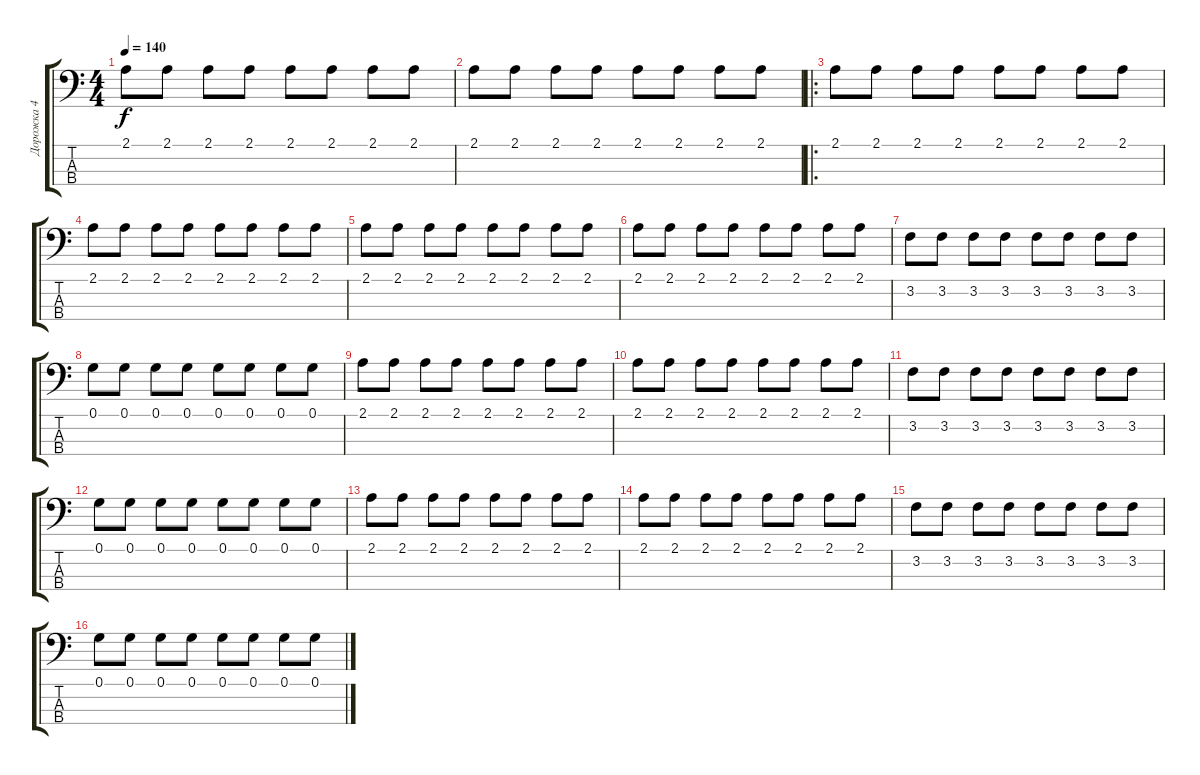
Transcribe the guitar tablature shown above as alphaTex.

\track ("Дорожка 4" "Дорожка 4") {instrument electricbassfinger}
\staff {score tabs}
\tuning (G2 D2 A1 E1) {hide}
\ts (4 4)
\tempo 140
\clef f4
\ks c
2.1.8{dy f} 2.1.8 2.1.8 2.1.8 2.1.8 2.1.8 2.1.8 2.1.8 |
2.1.8 2.1.8 2.1.8 2.1.8 2.1.8 2.1.8 2.1.8 2.1.8 |
\ro
2.1.8 2.1.8 2.1.8 2.1.8 2.1.8 2.1.8 2.1.8 2.1.8 |
2.1.8 2.1.8 2.1.8 2.1.8 2.1.8 2.1.8 2.1.8 2.1.8 |
2.1.8 2.1.8 2.1.8 2.1.8 2.1.8 2.1.8 2.1.8 2.1.8 |
2.1.8 2.1.8 2.1.8 2.1.8 2.1.8 2.1.8 2.1.8 2.1.8 |
3.2.8 3.2.8 3.2.8 3.2.8 3.2.8 3.2.8 3.2.8 3.2.8 |
0.1.8 0.1.8 0.1.8 0.1.8 0.1.8 0.1.8 0.1.8 0.1.8 |
2.1.8 2.1.8 2.1.8 2.1.8 2.1.8 2.1.8 2.1.8 2.1.8 |
2.1.8 2.1.8 2.1.8 2.1.8 2.1.8 2.1.8 2.1.8 2.1.8 |
3.2.8 3.2.8 3.2.8 3.2.8 3.2.8 3.2.8 3.2.8 3.2.8 |
0.1.8 0.1.8 0.1.8 0.1.8 0.1.8 0.1.8 0.1.8 0.1.8 |
2.1.8 2.1.8 2.1.8 2.1.8 2.1.8 2.1.8 2.1.8 2.1.8 |
2.1.8 2.1.8 2.1.8 2.1.8 2.1.8 2.1.8 2.1.8 2.1.8 |
3.2.8 3.2.8 3.2.8 3.2.8 3.2.8 3.2.8 3.2.8 3.2.8 |
0.1.8 0.1.8 0.1.8 0.1.8 0.1.8 0.1.8 0.1.8 0.1.8
